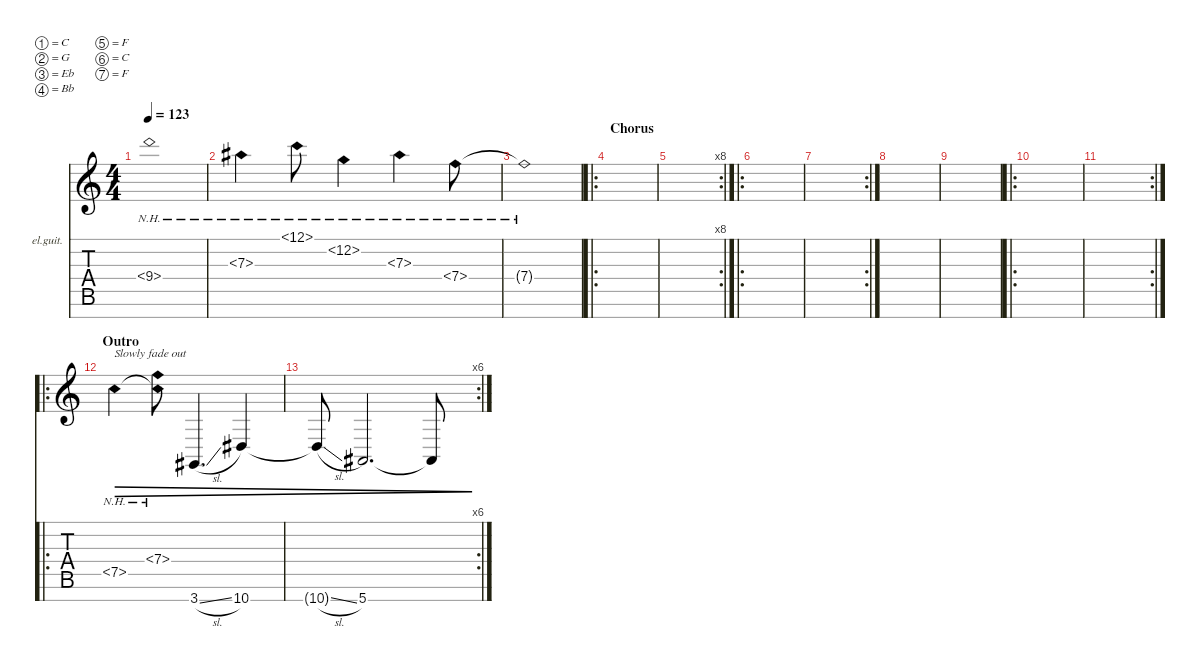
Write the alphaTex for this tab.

\defaultSystemsLayout 4
\hideDynamics
\bracketExtendMode nobrackets
\firstSystemTrackNameOrientation horizontal
\otherSystemsTrackNameOrientation horizontal
\track ("Crunch" "el.guit.") {instrument electricguitarclean}
\staff {score tabs}
\tuning (C4 G3 Eb3 Bb2 F2 C2 F1)
\ts (4 4)
\tempo 123
\clef g2
\ks c
9.4{nh t}.1{dy mf} |
7.3{nh acc #}.4 12.1{nh}.8 12.2{nh}.4 7.3{nh acc #}.4 7.4{nh}.8 |
7.4{nh t}.1 |
\ro
\section ("" "Chorus")
|
\rc 8
|
\ro
|
\rc 2
|
|
|
\ro
|
\rc 2
|
\ro
\section ("" "Outro")
7.5{nh}.4{txt "Slowly fade out" dec} (7.4{nh} 7.5{nh t}).8{dec} 3.7{sl acc #}.4{d dec} 10.7{acc #}.4{dec} |
\rc 6
10.7{sl t acc #}.8{dec} 5.7{acc #}.2{d dec} 5.7{t acc #}.8{dec}
